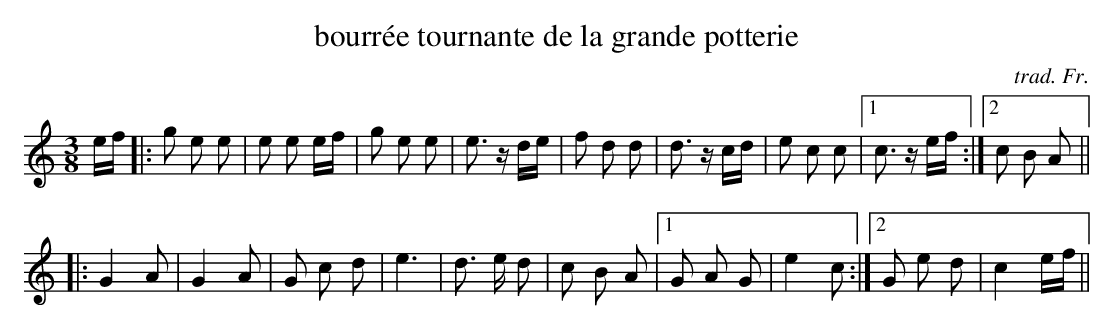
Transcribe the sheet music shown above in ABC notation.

X:1
T: bourrée tournante de la grande potterie
C: trad. Fr.
M: 3/8
L: 1/8
K: Cmaj
e/f/|:g e e|e e e/f/|g e e|e>z d/e/|f d d|d>z c/d/|e c c|1 c>z e/f/:|2 c B A||
|:G2 A|G2 A|G c d| e3|d> e d|c B A|1 G A G|e2 c:|2 G e d|c2 e/f/||
